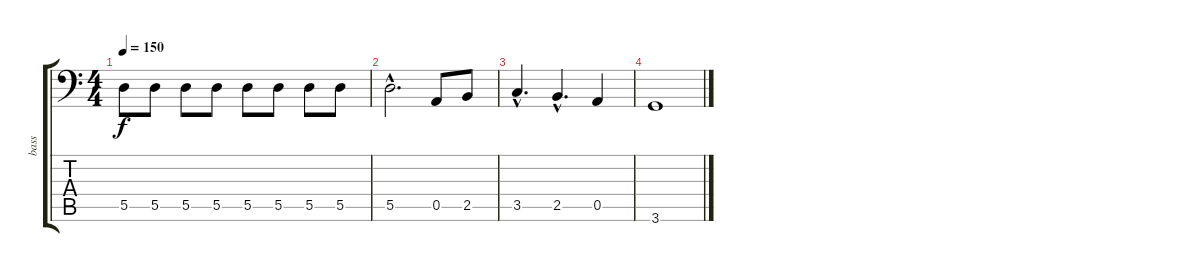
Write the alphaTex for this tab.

\track ("bass" "bass") {instrument electricbasspick}
\staff {score tabs}
\tuning (E3 B2 G2 D2 A1 E1) {hide}
\ts (4 4)
\tempo 150
\clef f4
\ks c
5.5.8{dy f} 5.5.8 5.5.8 5.5.8 5.5.8 5.5.8 5.5.8 5.5.8 |
5.5{hac}.2{d} 0.5.8 2.5.8 |
3.5{hac}.4{d} 2.5{hac}.4{d} 0.5.4 |
3.6.1
